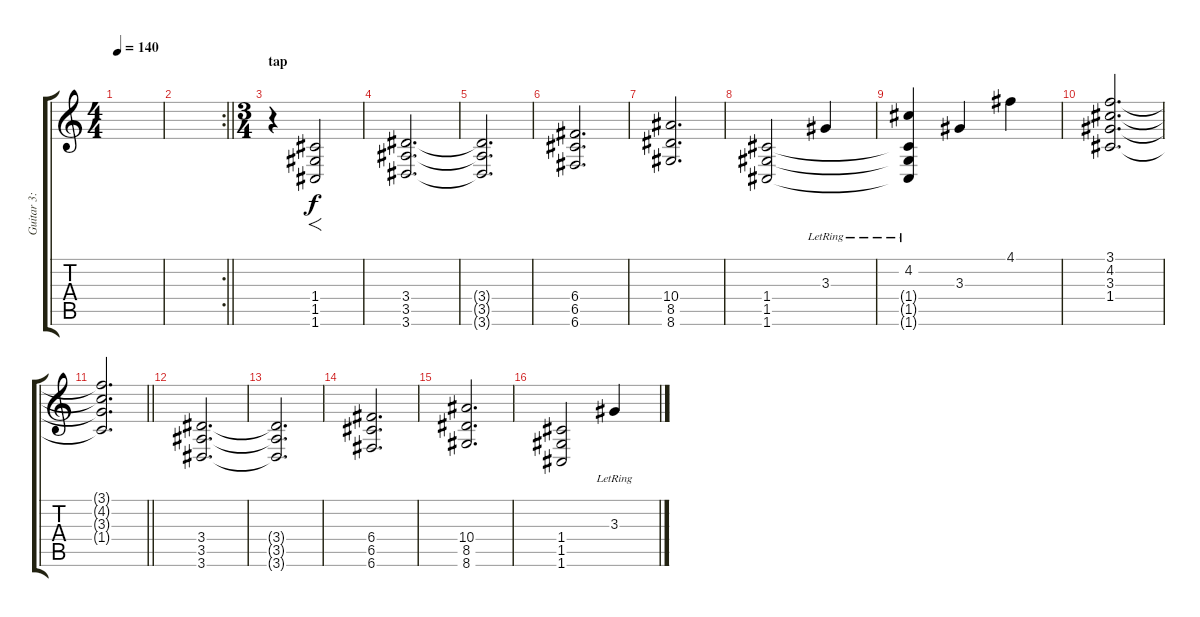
\track ("Guitar 3: Additional" "Guitar 3: ") {instrument distortionguitar}
\staff {score tabs}
\tuning (D4 A3 F3 C3 G2 C2) {hide}
\ts (4 4)
\tempo 140
\clef g2
\ks c
|
\rc 2
\barLineRight lightlight
|
\ts (3 4)
\section ("" "tap")
r.4 (1.4 1.5 1.6).2{f} |
(3.4 3.5 3.6).2{d} |
(3.4{t} 3.5{t} 3.6{t}).2{d} |
(6.4 6.5 6.6).2{d} |
(10.4 8.5 8.6).2{d} |
(1.4 1.5 1.6).2 3.3{lr}.4 |
(4.2{lr} 1.4{t} 1.5{t} 1.6{t}).4 3.3.4 4.1.4 |
(3.1 4.2 3.3 1.4).2{d} |
\barLineRight lightlight
(3.1{t} 4.2{t} 3.3{t} 1.4{t}).2{d} |
(3.4 3.5 3.6).2{d} |
(3.4{t} 3.5{t} 3.6{t}).2{d} |
(6.4 6.5 6.6).2{d} |
(10.4 8.5 8.6).2{d} |
(1.4 1.5 1.6).2 3.3{lr}.4
